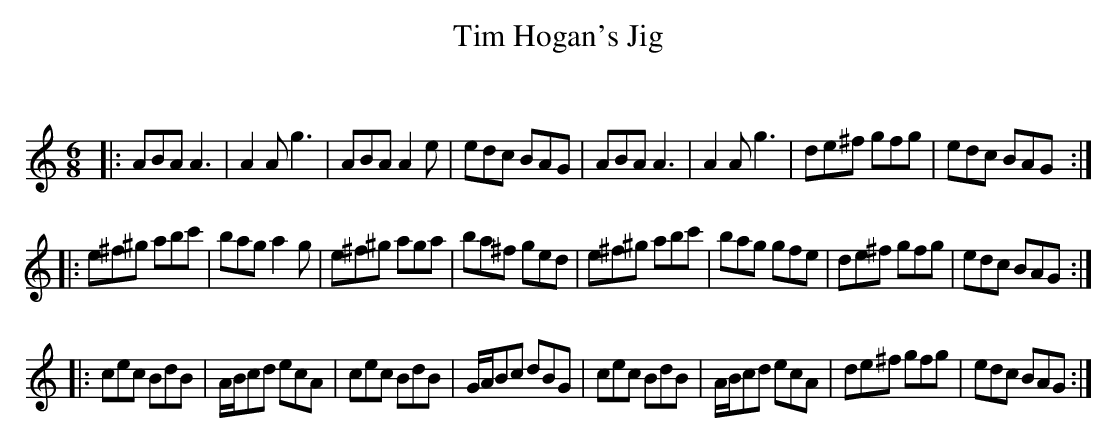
X:1
T: Tim Hogan's Jig
C:
Q:180
K:Am
M:6/8
L:1/16
|:A2B2A2 A6|A4A2 g6|A2B2A2 A4e2|e2d2c2 B2A2G2|A2B2A2 A6|A4A2 g6|d2e2^f2 g2f2g2|e2d2c2 B2A2G2:|
|:e2^f2^g2 a2b2c'2|b2a2g2 a4g2|e2^f2^g2 a2g2a2|b2a2^f2 g2e2d2|e2^f2^g2 a2b2c'2|b2a2g2 g2f2e2|d2e2^f2 g2f2g2|e2d2c2 B2A2G2:|
|:c2e2c2 B2d2B2|ABc2d2 e2c2A2|c2e2c2 B2d2B2|GAB2c2 d2B2G2|c2e2c2 B2d2B2|ABc2d2 e2c2A2|d2e2^f2 g2f2g2|e2d2c2 B2A2G2:|
